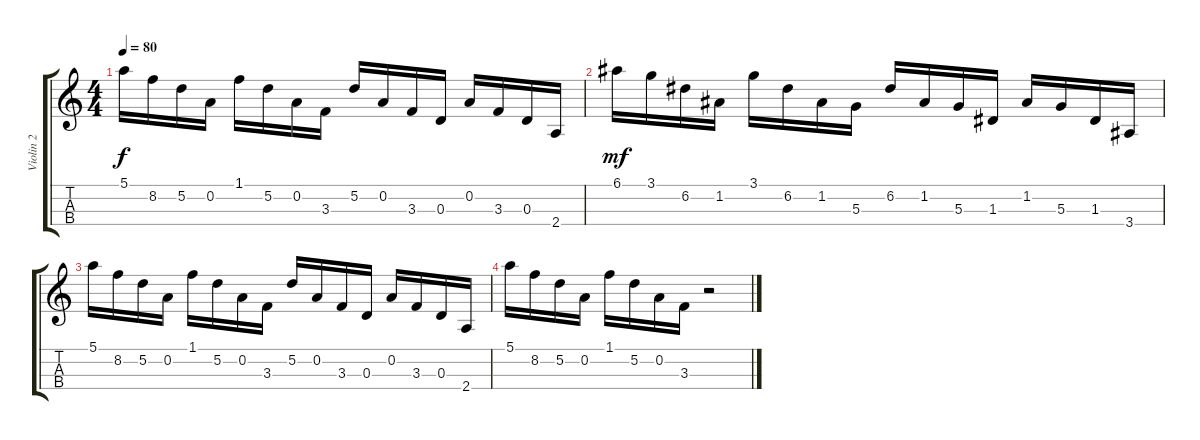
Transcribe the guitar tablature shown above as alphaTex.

\track ("Violin 2" "Violin 2") {instrument stringensemble1}
\staff {score tabs}
\tuning (E5 A4 D4 G3) {hide}
\ts (4 4)
\tempo 80
\clef g2
\ks c
5.1.16{dy f} 8.2.16 5.2.16 0.2.16 1.1.16 5.2.16 0.2.16 3.3.16 5.2.16 0.2.16 3.3.16 0.3.16 0.2.16 3.3.16 0.3.16 2.4.16 |
6.1.16{dy mf} 3.1.16 6.2.16 1.2.16 3.1.16 6.2.16 1.2.16 5.3.16 6.2.16 1.2.16 5.3.16 1.3.16 1.2.16 5.3.16 1.3.16 3.4.16 |
5.1.16 8.2.16 5.2.16 0.2.16 1.1.16 5.2.16 0.2.16 3.3.16 5.2.16 0.2.16 3.3.16 0.3.16 0.2.16 3.3.16 0.3.16 2.4.16 |
5.1.16 8.2.16 5.2.16 0.2.16 1.1.16 5.2.16 0.2.16 3.3.16 r.2
